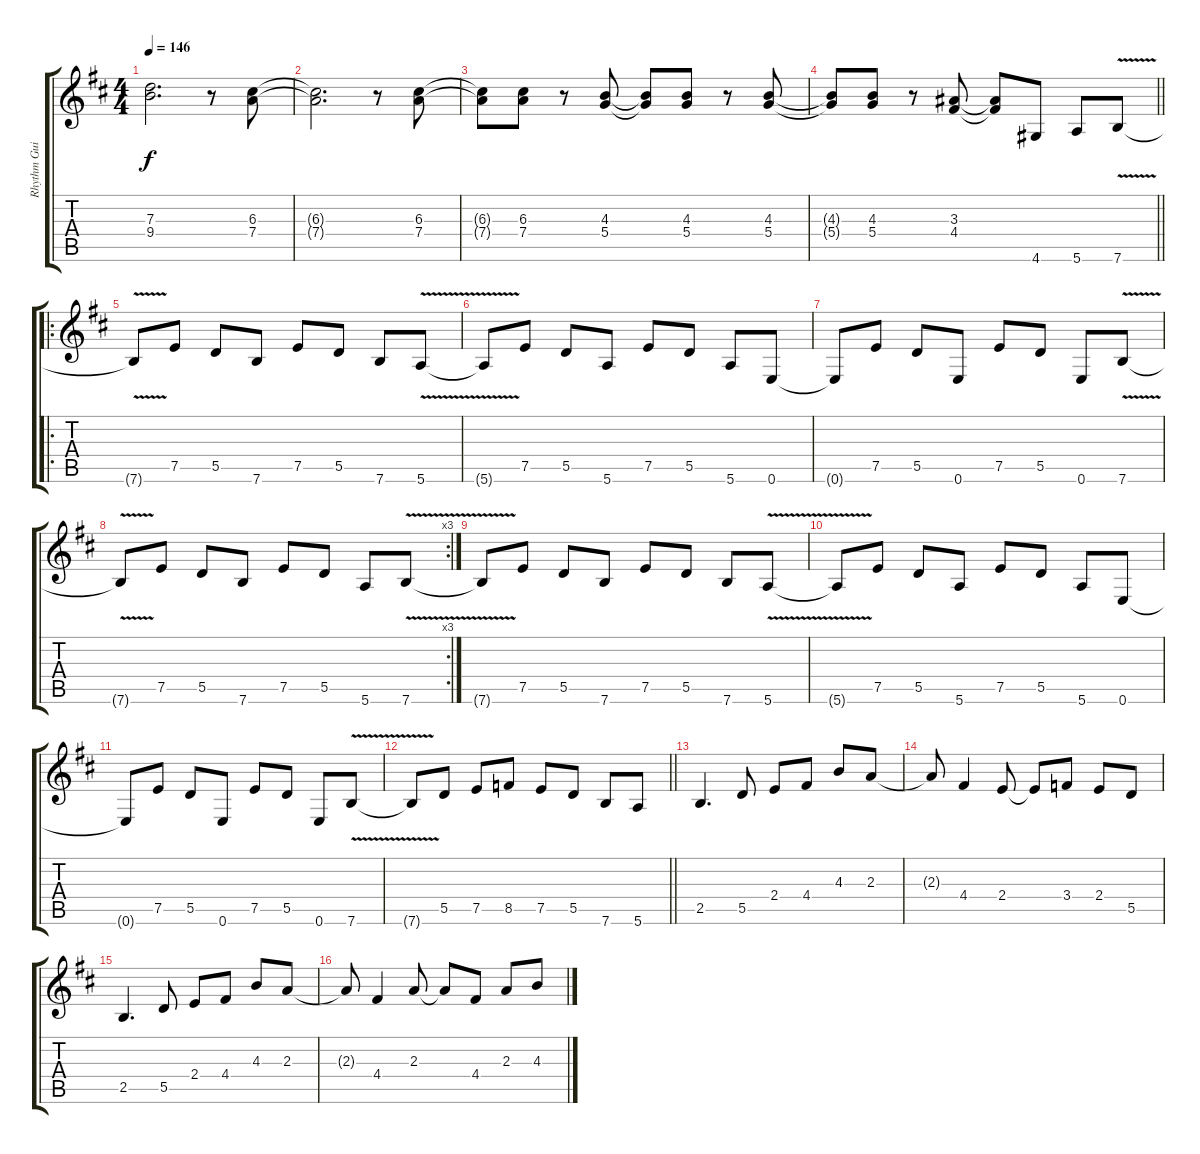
\track ("Rhythm Guitar" "Rhythm Gui") {instrument overdrivenguitar}
\staff {score tabs}
\tuning (E4 B3 G3 D3 A2 E2) {hide}
\ts (4 4)
\tempo 146
\clef g2
\ks d
(7.3{t} 9.4{t}).2{d dy f} r.8 (6.3 7.4).8 |
(6.3{t} 7.4{t}).2{d} r.8 (6.3 7.4).8 |
(6.3{t} 7.4{t}).8 (6.3 7.4).8 r.8 (4.3 5.4).8 (4.3{t} 5.4{t}).8 (4.3 5.4).8 r.8 (4.3 5.4).8 |
\barLineRight lightlight
(4.3{t} 5.4{t}).8 (4.3 5.4).8 r.8 (3.3 4.4).8 (3.3{t} 4.4{t}).8 4.6.8 5.6.8 7.6{v}.8 |
\ro
7.6{v t}.8 7.5.8 5.5.8 7.6.8 7.5.8 5.5.8 7.6.8 5.6{v}.8 |
5.6{v t}.8 7.5.8 5.5.8 5.6.8 7.5.8 5.5.8 5.6.8 0.6.8 |
0.6{t}.8 7.5.8 5.5.8 0.6.8 7.5.8 5.5.8 0.6.8 7.6{v}.8 |
\rc 3
7.6{v t}.8 7.5.8 5.5.8 7.6.8 7.5.8 5.5.8 5.6.8 7.6{v}.8 |
7.6{v t}.8 7.5.8 5.5.8 7.6.8 7.5.8 5.5.8 7.6.8 5.6{v}.8 |
5.6{v t}.8 7.5.8 5.5.8 5.6.8 7.5.8 5.5.8 5.6.8 0.6.8 |
0.6{t}.8 7.5.8 5.5.8 0.6.8 7.5.8 5.5.8 0.6.8 7.6{v}.8 |
\barLineRight lightlight
7.6{v t}.8 5.5.8 7.5.8 8.5.8 7.5.8 5.5.8 7.6.8 5.6.8 |
2.5.4{d} 5.5.8 2.4.8 4.4.8 4.3.8 2.3.8 |
2.3{t}.8 4.4.4 2.4.8 2.4{t}.8 3.4.8 2.4.8 5.5.8 |
2.5.4{d} 5.5.8 2.4.8 4.4.8 4.3.8 2.3.8 |
2.3{t}.8 4.4.4 2.3.8 2.3{t}.8 4.4.8 2.3.8 4.3.8
